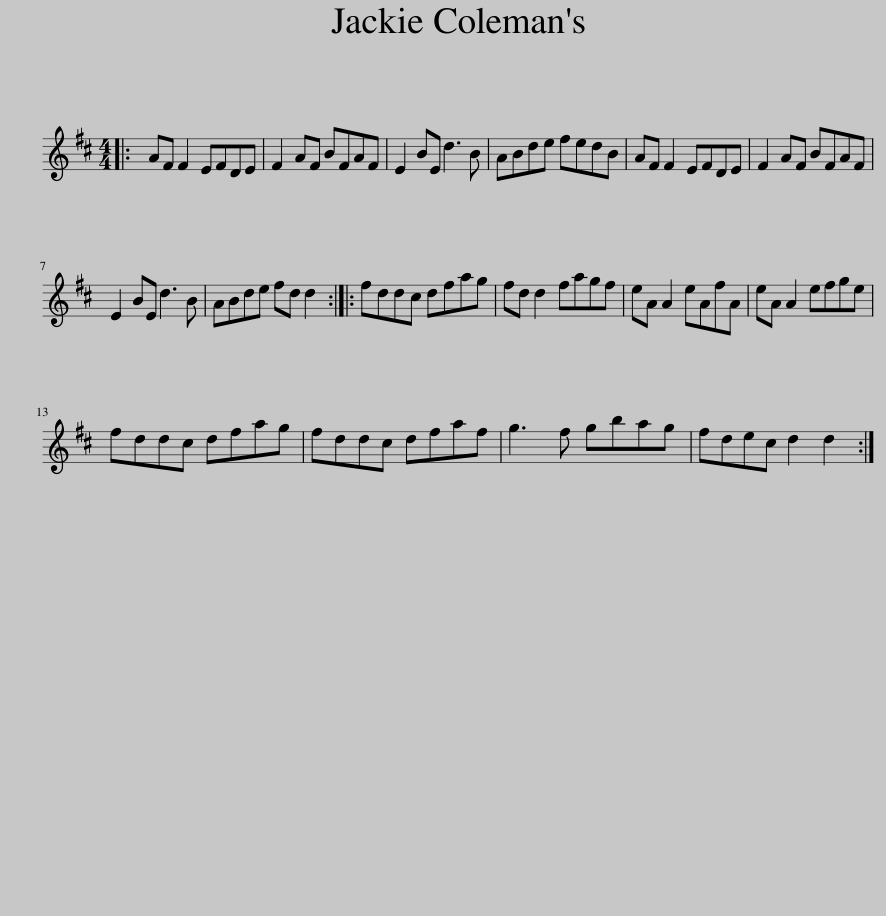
X:1
L:1/8
M:4/4
I:linebreak $
K:D
V:1 treble
V:1
|: AF F2 EFDE | F2 AF BFAF | E2 BE d3 B | ABde fedB | AF F2 EFDE | %5
 F2 AF BFAF |$ E2 BE d3 B | ABde fd d2 :: fddc dfag | fd d2 fagf | %10
 eA A2 eAfA | eA A2 efge |$ fddc dfag | fddc dfaf | g3 f gbag | %15
 fdec d2 d2 :| %16
